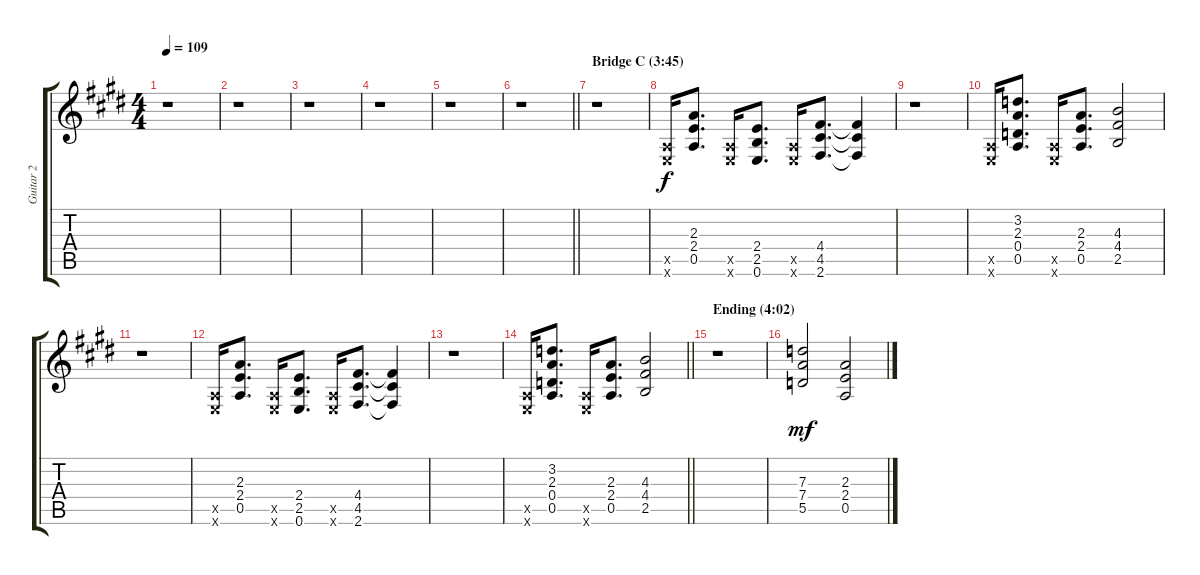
\track ("Guitar 2" "Guitar 2") {instrument distortionguitar}
\staff {score tabs}
\tuning (E4 B3 G3 D3 A2 E2) {hide}
\ts (4 4)
\tempo 109
\clef g2
\ks e
r.1{dy mf} |
r.1 |
r.1 |
r.1 |
r.1 |
\barLineRight lightlight
r.1 |
\section ("" "Bridge C (3:45)")
r.1 |
(0.5{x} 0.6{x}).16{dy f} (2.3 2.4 0.5).8{d} (0.5{x} 0.6{x}).16 (2.4 2.5 0.6).8{d} (0.5{x} 0.6{x}).16 (4.4 4.5 2.6).8{d} (4.4{t} 4.5{t} 2.6{t}).4 |
r.1 |
(0.5{x} 0.6{x}).16 (3.2 2.3 0.4 0.5).8{d} (0.5{x} 0.6{x}).16 (2.3 2.4 0.5).8{d} (4.3 4.4 2.5).2 |
r.1 |
(0.5{x} 0.6{x}).16 (2.3 2.4 0.5).8{d} (0.5{x} 0.6{x}).16 (2.4 2.5 0.6).8{d} (0.5{x} 0.6{x}).16 (4.4 4.5 2.6).8{d} (4.4{t} 4.5{t} 2.6{t}).4 |
r.1 |
\barLineRight lightlight
(0.5{x} 0.6{x}).16 (3.2 2.3 0.4 0.5).8{d} (0.5{x} 0.6{x}).16 (2.3 2.4 0.5).8{d} (4.3 4.4 2.5).2 |
\section ("" "Ending (4:02)")
r.1 |
(7.3 7.4 5.5).2{dy mf} (2.3 2.4 0.5).2
